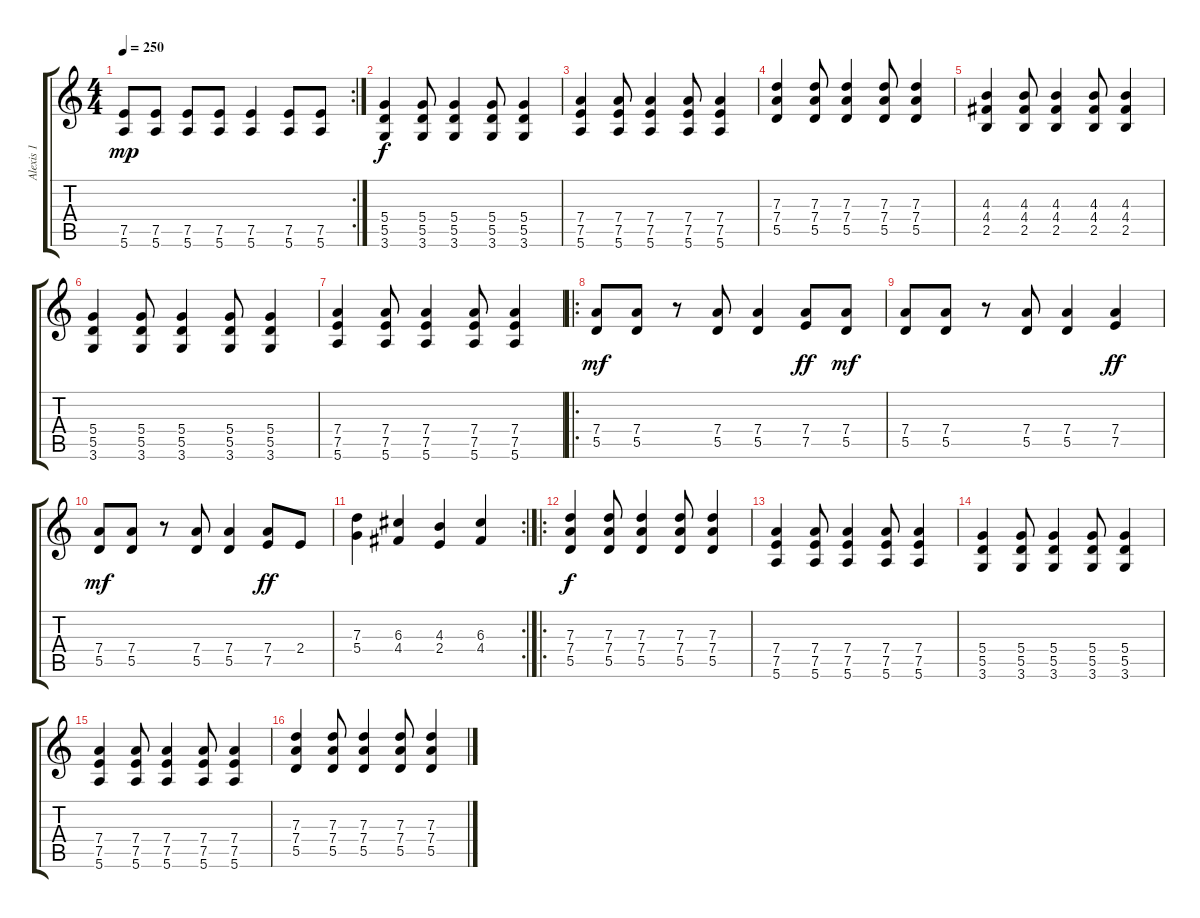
\track ("Alexis 1" "Alexis 1") {instrument distortionguitar}
\staff {score tabs}
\tuning (E4 B3 G3 D3 A2 E2) {hide}
\rc 2
\ts (4 4)
\tempo 250
\clef g2
\ks c
(7.5 5.6).8{dy mp} (7.5 5.6).8 (7.5 5.6).8 (7.5 5.6).8 (7.5 5.6).4 (7.5 5.6).8 (7.5 5.6).8 |
(5.4 5.5 3.6).4{dy f} (5.4 5.5 3.6).8 (5.4 5.5 3.6).4 (5.4 5.5 3.6).8 (5.4 5.5 3.6).4 |
(7.4 7.5 5.6).4 (7.4 7.5 5.6).8 (7.4 7.5 5.6).4 (7.4 7.5 5.6).8 (7.4 7.5 5.6).4 |
(7.3 7.4 5.5).4 (7.3 7.4 5.5).8 (7.3 7.4 5.5).4 (7.3 7.4 5.5).8 (7.3 7.4 5.5).4 |
(4.3 4.4 2.5).4 (4.3 4.4 2.5).8 (4.3 4.4 2.5).4 (4.3 4.4 2.5).8 (4.3 4.4 2.5).4 |
(5.4 5.5 3.6).4 (5.4 5.5 3.6).8 (5.4 5.5 3.6).4 (5.4 5.5 3.6).8 (5.4 5.5 3.6).4 |
(7.4 7.5 5.6).4 (7.4 7.5 5.6).8 (7.4 7.5 5.6).4 (7.4 7.5 5.6).8 (7.4 7.5 5.6).4 |
\ro
(7.4 5.5).8{dy mf} (7.4 5.5).8 r.8 (7.4 5.5).8 (7.4 5.5).4 (7.4 7.5).8{dy ff} (7.4 5.5).8{dy mf} |
(7.4 5.5).8 (7.4 5.5).8 r.8 (7.4 5.5).8 (7.4 5.5).4 (7.4 7.5).4{dy ff} |
(7.4 5.5).8{dy mf} (7.4 5.5).8 r.8 (7.4 5.5).8 (7.4 5.5).4 (7.4 7.5).8{dy ff} 2.4.8 |
\rc 2
(7.3 5.4).4 (6.3 4.4).4 (4.3 2.4).4 (6.3 4.4).4 |
\ro
(7.3 7.4 5.5).4{dy f} (7.3 7.4 5.5).8 (7.3 7.4 5.5).4 (7.3 7.4 5.5).8 (7.3 7.4 5.5).4 |
(7.4 7.5 5.6).4 (7.4 7.5 5.6).8 (7.4 7.5 5.6).4 (7.4 7.5 5.6).8 (7.4 7.5 5.6).4 |
(5.4 5.5 3.6).4 (5.4 5.5 3.6).8 (5.4 5.5 3.6).4 (5.4 5.5 3.6).8 (5.4 5.5 3.6).4 |
(7.4 7.5 5.6).4 (7.4 7.5 5.6).8 (7.4 7.5 5.6).4 (7.4 7.5 5.6).8 (7.4 7.5 5.6).4 |
(7.3 7.4 5.5).4 (7.3 7.4 5.5).8 (7.3 7.4 5.5).4 (7.3 7.4 5.5).8 (7.3 7.4 5.5).4
